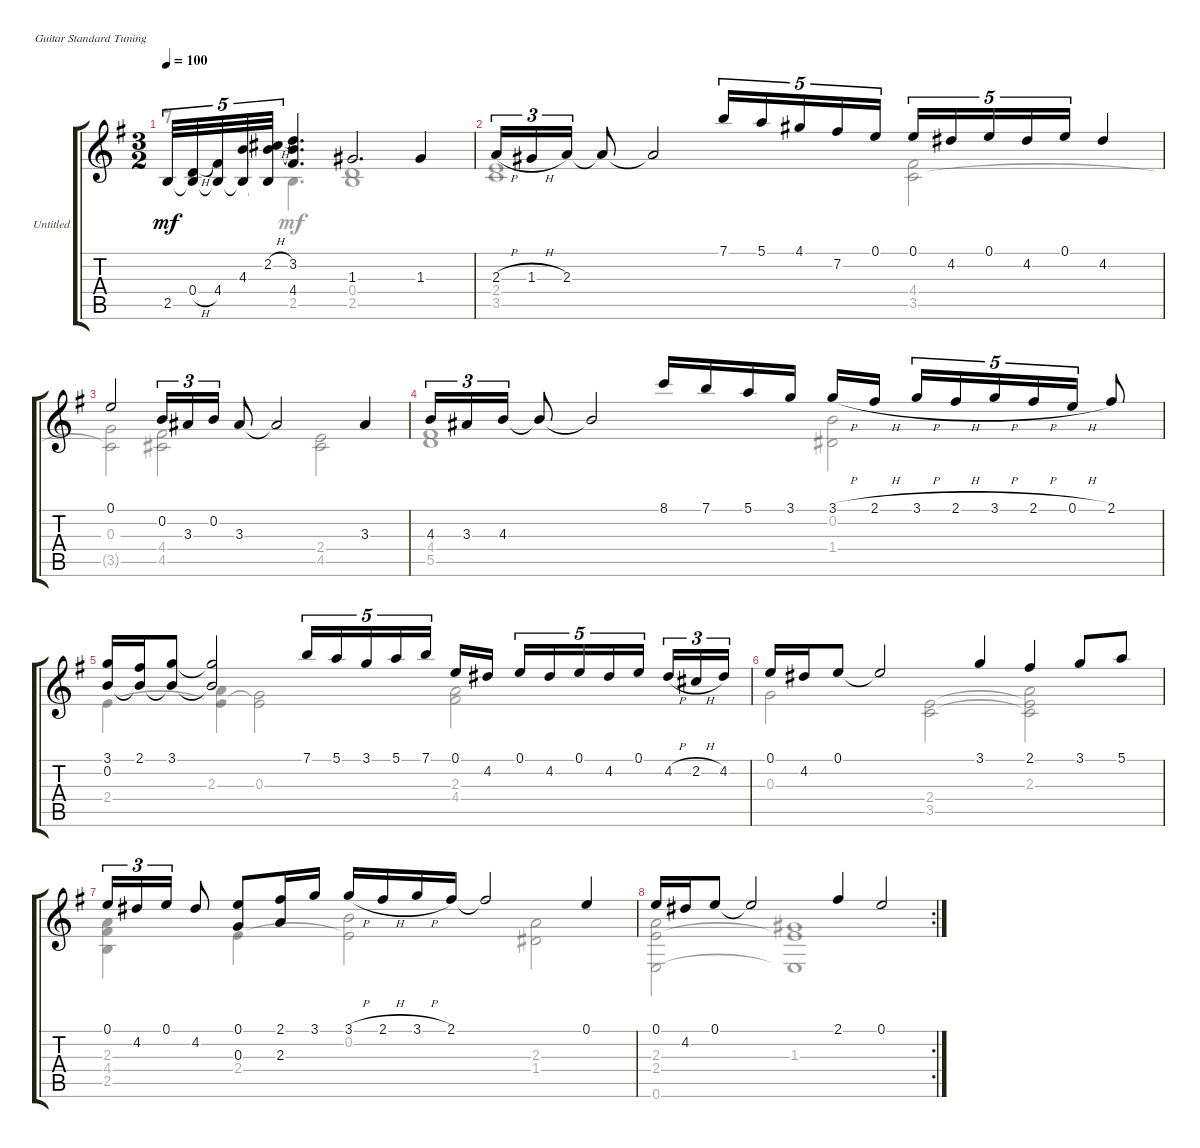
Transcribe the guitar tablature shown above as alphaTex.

\bracketExtendMode groupsimilarinstruments
\firstSystemTrackNameOrientation horizontal
\otherSystemsTrackNameOrientation horizontal
\track ("Untitled" "Untitled") {instrument acousticguitarnylon}
\staff {score tabs}
\tuning (E4 B3 G3 D3 A2 E2)
\voice
\ts (3 2)
\tempo 100
\clef g2
\ks eminor
2.5.32{tu (5 4) dy mf} (0.4{h} 2.5{t}).32{tu (5 4)} (4.4 2.5{t}).32{tu (5 4)} (4.3 2.5{t}).32{tu (5 4)} (2.2{h} 4.3{t} 2.5{t}).32{tu (5 4)} (3.2 4.3{t} 4.4).4{d} 1.3.2{d} 1.3.4 |
2.3{h}.16{tu (3 2)} 1.3{h}.16{tu (3 2)} 2.3.16{tu (3 2)} 2.3{t}.8 2.3{t}.2 7.1.16{tu (5 4)} 5.1.16{tu (5 4)} 4.1.16{tu (5 4)} 7.2.16{tu (5 4)} 0.1.16{tu (5 4)} 0.1.16{tu (5 4)} 4.2.16{tu (5 4)} 0.1.16{tu (5 4)} 4.2.16{tu (5 4)} 0.1.16{tu (5 4)} 4.2.4 |
0.1.2 0.2.16{tu (3 2)} 3.3.16{tu (3 2)} 0.2.16{tu (3 2)} 3.3.8 3.3{t}.2 3.3.4 |
4.3.16{tu (3 2)} 3.3.16{tu (3 2)} 4.3.16{tu (3 2)} 4.3{t}.8 4.3{t}.2 8.1.16 7.1.16 5.1.16 3.1.16 3.1{h}.16 2.1{h}.16 3.1{h}.16{tu (5 4)} 2.1{h}.16{tu (5 4)} 3.1{h}.16{tu (5 4)} 2.1{h}.16{tu (5 4)} 0.1{h}.16{tu (5 4)} 2.1.8 |
(3.1 0.2).16 (2.1 0.2{t}).16 (3.1 0.2{t}).8 (3.1{t} 0.2{t}).2 7.1.16{tu (5 4)} 5.1.16{tu (5 4)} 3.1.16{tu (5 4)} 5.1.16{tu (5 4)} 7.1.16{tu (5 4)} 0.1.16 4.2.16 0.1.16{tu (5 4)} 4.2.16{tu (5 4)} 0.1.16{tu (5 4)} 4.2.16{tu (5 4)} 0.1.16{tu (5 4)} 4.2{h}.16{tu (3 2)} 2.2{h}.16{tu (3 2)} 4.2.16{tu (3 2)} |
0.1.16 4.2.16 0.1.8 0.1{t}.2 3.1.4 2.1.4 3.1.8 5.1.8 |
0.1.16{tu (3 2)} 4.2.16{tu (3 2)} 0.1.16{tu (3 2)} 4.2.8 (0.1 0.3).8 (2.1 2.3).16 3.1.16 3.1{h}.16 2.1{h}.16 3.1{h}.16 2.1.16 2.1{t}.2 0.1.4 |
\rc 2
0.1.16 4.2.16 0.1.8 0.1{t}.2 2.1.4 0.1.2
\voice
\clef g2
\ottava regular
\simile none
\ks eminor
r.8{dy mf} 2.5.4{d} (0.4 2.5).1 |
(2.4 3.5).1 (4.4 3.5).2 |
(0.3 3.5{t}).2 (4.4 4.5).2 (2.4 4.5).2 |
(4.4 5.5).1 (0.2 1.4).2 |
2.4.4 (2.3 2.4{t}).4 (0.3 2.4{t}).2 (2.3 4.4).2 |
0.3.2 (2.4 3.5).2 (2.3 2.4{t} 3.5{t}).2 |
(2.3 4.4 2.5).4 2.4.4 (0.2 2.4{t}).2 (2.3 1.4).2 |
(2.3 2.4 0.6).2 (1.3 2.4{t} 0.6{t}).1
